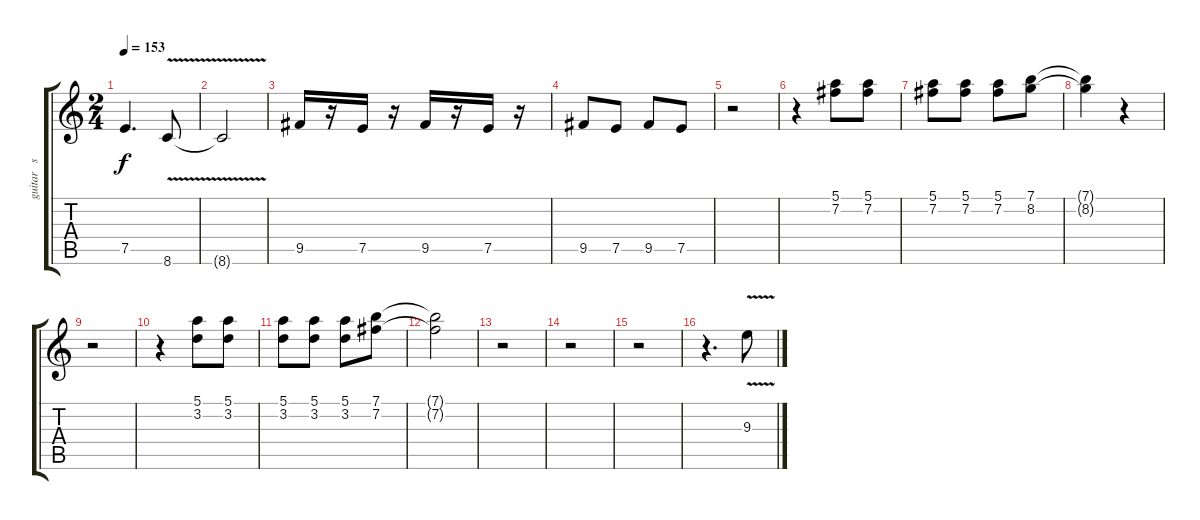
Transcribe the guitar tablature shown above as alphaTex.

\track ("guitar   solo   right" "guitar   s") {instrument overdrivenguitar}
\staff {score tabs}
\tuning (E4 B3 G3 D3 A2 E2) {hide}
\ts (2 4)
\tempo 153
\clef g2
\ks c
7.5.4{d dy f} 8.6{v}.8 |
8.6{t}.2 |
9.5.16 r.16 7.5.16 r.16 9.5.16 r.16 7.5.16 r.16 |
9.5.8 7.5.8 9.5.8 7.5.8 |
r.2 |
r.4 (5.1 7.2).8 (5.1 7.2).8 |
(5.1 7.2).8 (5.1 7.2).8 (5.1 7.2).8 (7.1 8.2).8 |
(7.1{t} 8.2{t}).4 r.4 |
r.2 |
r.4 (5.1 3.2).8 (5.1 3.2).8 |
(5.1 3.2).8 (5.1 3.2).8 (5.1 3.2).8 (7.1 7.2).8 |
(7.1{t} 7.2{t}).2 |
r.2 |
r.2 |
r.2 |
r.4{d} 9.3{v}.8
